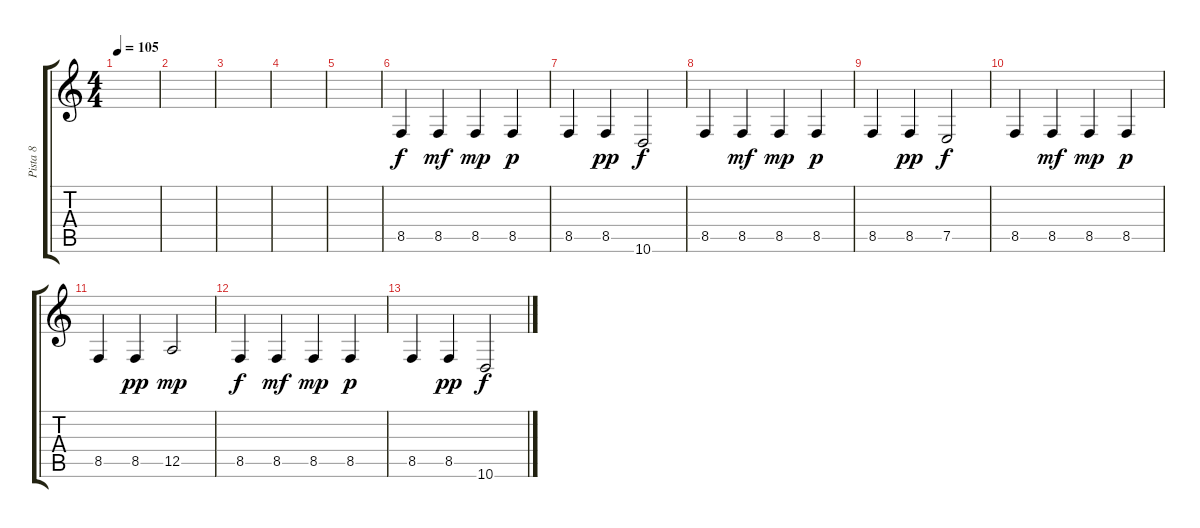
\track ("Pista 8" "Pista 8") {instrument acousticgrandpiano}
\staff {score tabs}
\tuning (E4 B3 G3 D3 A2 E2) {hide}
\ts (4 4)
\tempo 105
\clef g2
\ks c
|
|
|
|
|
8.5.4 8.5.4{dy mf} 8.5.4{dy mp} 8.5.4{dy p} |
8.5.4 8.5.4{dy pp} 10.6.2{dy f} |
8.5.4 8.5.4{dy mf} 8.5.4{dy mp} 8.5.4{dy p} |
8.5.4 8.5.4{dy pp} 7.5.2{dy f} |
8.5.4 8.5.4{dy mf} 8.5.4{dy mp} 8.5.4{dy p} |
8.5.4 8.5.4{dy pp} 12.5.2{dy mp} |
8.5.4{dy f} 8.5.4{dy mf} 8.5.4{dy mp} 8.5.4{dy p} |
8.5.4 8.5.4{dy pp} 10.6.2{dy f}
